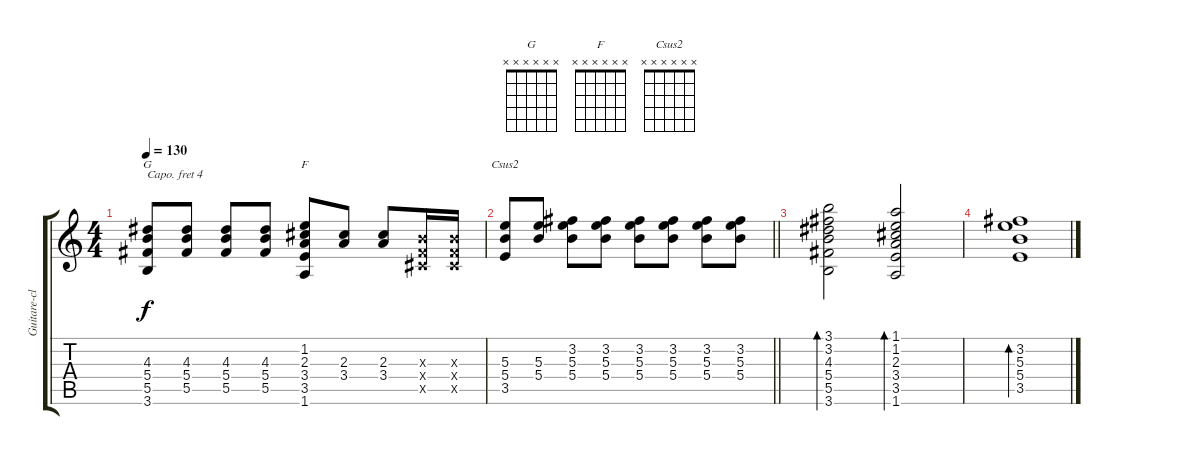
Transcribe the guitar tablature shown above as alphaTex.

\track ("Guitare-clean" "Guitare-cl") {instrument electricguitarclean}
\staff {score tabs}
\capo 4
\tuning (E4 B3 G3 D3 A2 E2) {hide}
\chord ("G" x x x x x x)
\chord ("F" x x x x x x)
\chord ("Csus2" x x x x x x)
\ts (4 4)
\tempo 130
\clef g2
\ks c
(4.3 5.4 5.5 3.6).8{ch "G" dy f} (4.3 5.4 5.5).8 (4.3 5.4 5.5).8 (4.3 5.4 5.5).8 (1.2 2.3 3.4 3.5 1.6).8{ch "F"} (2.3 3.4).8 (2.3 3.4).8 (0.3{x} 0.4{x} 0.5{x}).16 (0.3{x} 0.4{x} 0.5{x}).16 |
\barLineRight lightlight
(5.3 5.4 3.5).8{ch "Csus2"} (5.3 5.4).8 (3.2 5.3 5.4).8 (3.2 5.3 5.4).8 (3.2 5.3 5.4).8 (3.2 5.3 5.4).8 (3.2 5.3 5.4).8 (3.2 5.3 5.4).8 |
(3.1 3.2 4.3 5.4 5.5 3.6).2{bd 60} (1.1 1.2 2.3 3.4 3.5 1.6).2{bd 60} |
(3.2 5.3 5.4 3.5).1{bd 60}
